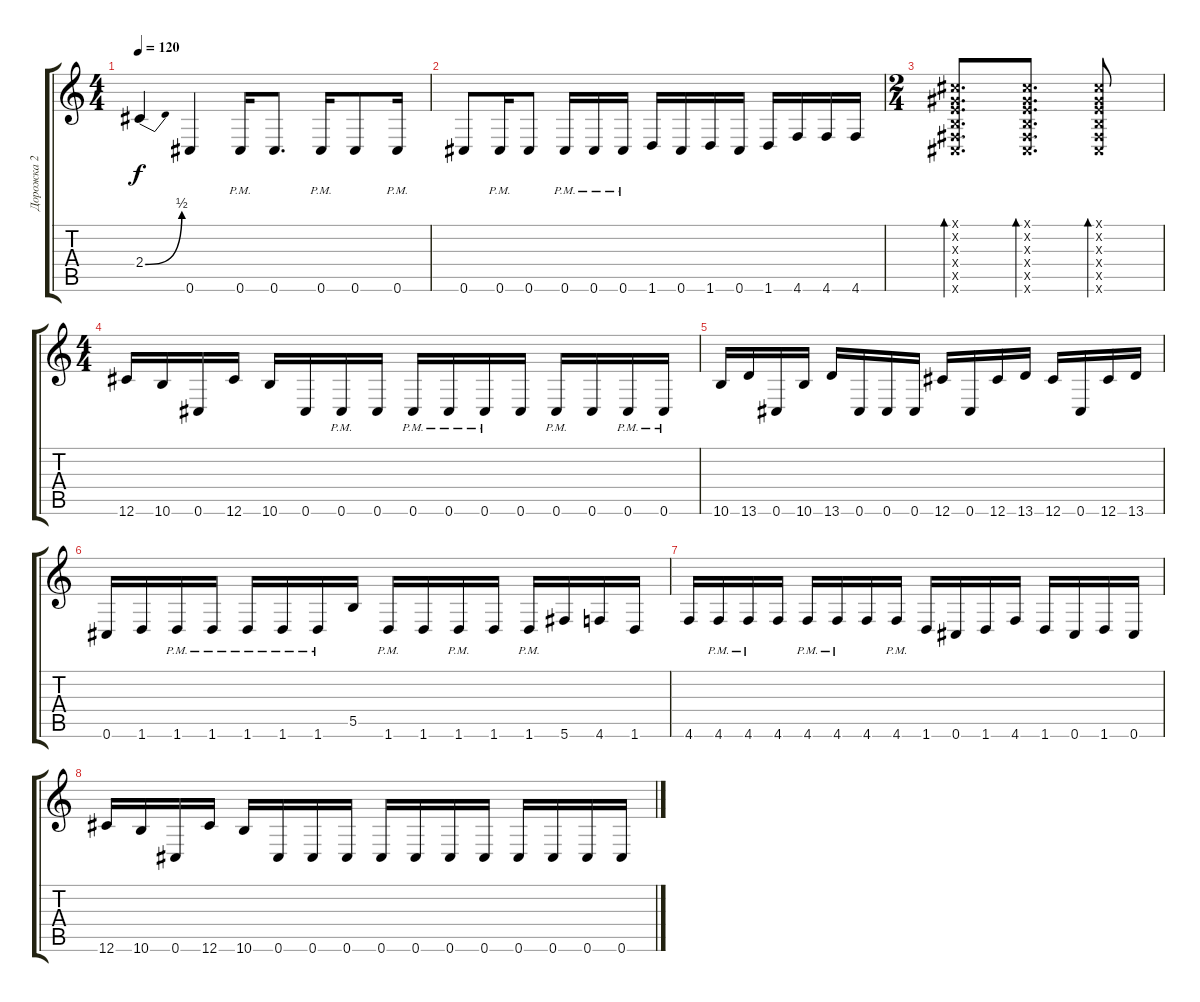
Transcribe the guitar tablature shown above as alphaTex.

\track ("Дорожка 2" "Дорожка 2") {instrument distortionguitar}
\staff {score tabs}
\tuning (Db4 Ab3 E3 B2 Gb2 Db2) {hide}
\ts (4 4)
\tempo 120
\clef g2
\ks c
2.4{be (bend 0 0 60 2)}.4{dy f} 0.6.4 0.6{pm}.16 0.6.8{d} 0.6{pm}.16 0.6.8 0.6{pm}.16 |
0.6.8 0.6{pm}.16 0.6.8 0.6{pm}.16 0.6{pm}.16 0.6{pm}.16 1.6.16 0.6.16 1.6.16 0.6.16 1.6.16 4.6.16 4.6.16 4.6.16 |
\ts (2 4)
(0.1{x} 0.2{x} 0.3{x} 0.4{x} 0.5{x} 0.6{x}).8{d bd 30} (0.1{x} 0.2{x} 0.3{x} 0.4{x} 0.5{x} 0.6{x}).8{d bd 30} (0.1{x} 0.2{x} 0.3{x} 0.4{x} 0.5{x} 0.6{x}).8{bd 30} |
\ts (4 4)
12.6.16 10.6.16 0.6.16 12.6.16 10.6.16 0.6.16 0.6{pm}.16 0.6.16 0.6{pm}.16 0.6{pm}.16 0.6{pm}.16 0.6.16 0.6{pm}.16 0.6.16 0.6{pm}.16 0.6{pm}.16 |
10.6.16 13.6.16 0.6.16 10.6.16 13.6.16 0.6.16 0.6.16 0.6.16 12.6.16 0.6.16 12.6.16 13.6.16 12.6.16 0.6.16 12.6.16 13.6.16 |
0.6.16 1.6.16 1.6{pm}.16 1.6{pm}.16 1.6{pm}.16 1.6{pm}.16 1.6{pm}.16 5.5.16 1.6{pm}.16 1.6.16 1.6{pm}.16 1.6.16 1.6{pm}.16 5.6.16 4.6.16 1.6.16 |
4.6.16 4.6{pm}.16 4.6{pm}.16 4.6.16 4.6{pm}.16 4.6{pm}.16 4.6.16 4.6{pm}.16 1.6.16 0.6.16 1.6.16 4.6.16 1.6.16 0.6.16 1.6.16 0.6.16 |
12.6.16 10.6.16 0.6.16 12.6.16 10.6.16 0.6.16 0.6.16 0.6.16 0.6.16 0.6.16 0.6.16 0.6.16 0.6.16 0.6.16 0.6.16 0.6.16
